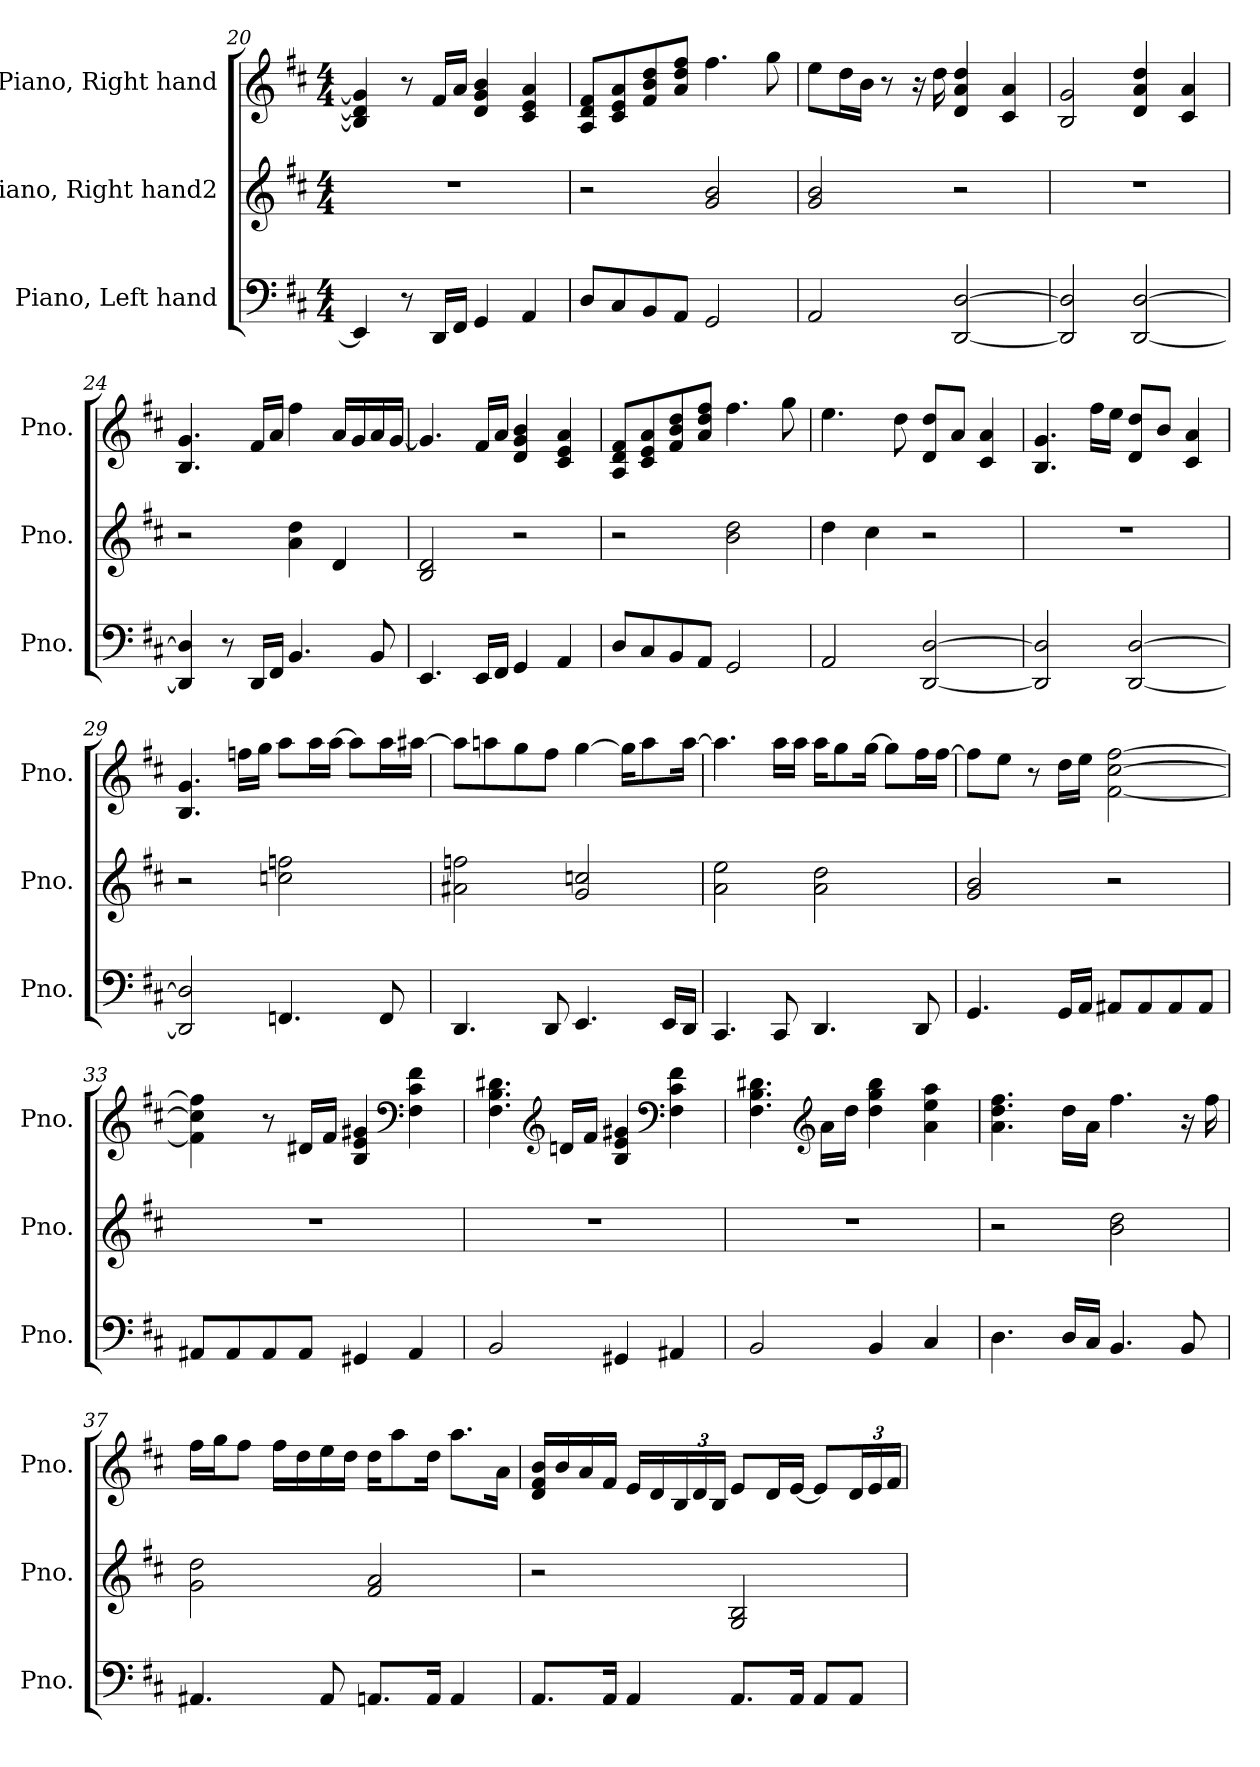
**kern	**kern	**kern
*part3	*part2	*part1
*staff3	*staff2	*staff1
*I"Piano, Left hand	*I"Piano, Right hand2	*I"Piano, Right hand
*I'Pno.	*I'Pno.	*I'Pno.
*clefF4	*clefG2	*clefG2
*k[f#c#]	*k[f#c#]	*k[f#c#]
*M4/4	*M4/4	*M4/4
=20	=20	=20
4EE/]	1r	4B/] 4d/] 4g/]
8r	.	8r
16DD/LL	.	16f#/LL
16FF#/JJ	.	16a/JJ
4GG/	.	4d/ 4g/ 4b/
4AA/	.	4c#/ 4e/ 4a/
=21	=21	=21
8D/L	2r	8A/ 8d/ 8f#/L
8C#/	.	8c#/ 8e/ 8a/
8BB/	.	8f#/ 8b/ 8dd/
8AA/J	.	8a/ 8dd/ 8ff#/J
2GG/	2g/ 2b/	4.ff#\
.	.	8gg\
!!LO:LB:g=z
=22	=22	=22
2AA/	2g/ 2b/	8ee\L
.	.	16dd\L
.	.	16b\JJ
.	.	8r
.	.	16r
.	.	16dd\
[2DD/ [2D/	2r	4d/ 4a/ 4dd/
.	.	4c#/ 4a/
=23	=23	=23
2DD/] 2D/]	1r	2B/ 2g/
[2DD/ [2D/	.	4d/ 4a/ 4dd/
.	.	4c#/ 4a/
=24	=24	=24
4DD/] 4D/]	2r	4.B/ 4.g/
8r	.	.
16DD/LL	.	16f#/LL
16FF#/JJ	.	16a/JJ
4.BB/	4a\ 4dd\	4ff#\
.	4d/	16a/LL
.	.	16g/
8BB/	.	16a/
.	.	[16g/JJ
=25	=25	=25
4.EE/	2B/ 2d/	4.g/]
16EE/LL	.	16f#/LL
16FF#/JJ	.	16a/JJ
4GG/	2r	4d/ 4g/ 4b/
4AA/	.	4c#/ 4e/ 4a/
=26	=26	=26
8D/L	2r	8A/ 8d/ 8f#/L
8C#/	.	8c#/ 8e/ 8a/
8BB/	.	8f#/ 8b/ 8dd/
8AA/J	.	8a/ 8dd/ 8ff#/J
2GG/	2b\ 2dd\	4.ff#\
.	.	8gg\
=27	=27	=27
2AA/	4dd\	4.ee\
.	4cc#\	.
.	.	8dd\
[2DD/ [2D/	2r	8d/ 8dd/L
.	.	8a/J
.	.	4c#/ 4a/
!!LO:LB:g=z
=28	=28	=28
2DD/] 2D/]	1r	4.B/ 4.g/
.	.	16ff#\LL
.	.	16ee\JJ
[2DD/ [2D/	.	8d/ 8dd/L
.	.	8b/J
.	.	4c#/ 4a/
=29	=29	=29
2DD/] 2D/]	2r	4.B/ 4.g/
.	.	16ffn\LL
.	.	16gg\JJ
4.FFn/	2ccn\ 2ffn\	8aa\L
.	.	16aa\L
.	.	[16aa\JJ
.	.	8aa\L]
8FF/	.	16aa\L
.	.	[16aa#X\JJ
=30	=30	=30
4.DD/	2a#X\ 2ffn\	8aa#\L]
.	.	8aan\
.	.	8gg\
8DD/	.	8ff#\J
4.EE/	2g/ 2ccn/	[4gg\
.	.	16gg\KL]
.	.	8aa\
16EE/LL	.	.
16DD/JJ	.	[16aa\Jk
=31	=31	=31
4.CC#/	2a\ 2ee\	4.aa\]
8CC#/	.	16aa\LL
.	.	16aa\JJ
4.DD/	2a\ 2dd\	16aa\KL
.	.	8gg\
.	.	[16gg\Jk
.	.	8gg\L]
8DD/	.	16ff#\L
.	.	[16ff#\JJ
!!LO:PB:g=z
=32	=32	=32
4.GG/	2g/ 2b/	8ff#\L]
.	.	8ee\J
.	.	8r
16GG/LL	.	16dd\LL
16AA/JJ	.	16ee\JJ
8AA#X/L	2r	[2f#\ [2cc#\ [2ff#\
8AA#/	.	.
8AA#/	.	.
8AA#/J	.	.
=33	=33	=33
8AA#X/L	1r	4f#\] 4cc#\] 4ff#\]
8AA#/	.	.
8AA#/	.	8r
8AA#/J	.	16d#X/LL
.	.	16f#/JJ
4GG#X/	.	4B/ 4e/ 4g#X/
*	*	*clefF4
4AA#/	.	4F#\ 4c#\ 4f#\
=34	=34	=34
2BB/	1r	4.F#\ 4.B\ 4.d#X\
*	*	*clefG2
.	.	16dn/LL
.	.	16f#/JJ
4GG#X/	.	4B/ 4e/ 4g#X/
*	*	*clefF4
4AA#X/	.	4F#\ 4c#\ 4f#\
=35	=35	=35
2BB/	1r	4.F#\ 4.B\ 4.d#X\
*	*	*clefG2
.	.	16a\LL
.	.	16dd\JJ
4BB/	.	4dd\ 4gg\ 4bb\
4C#/	.	4a\ 4ee\ 4aa\
!!LO:LB:g=z
=36	=36	=36
4.D\	2r	4.a\ 4.dd\ 4.ff#\
16D/LL	.	16dd\LL
16C#/JJ	.	16a\JJ
4.BB/	2b\ 2dd\	4.ff#\
8BB/	.	16r
.	.	16ff#\
=37	=37	=37
4.AA#X/	2g\ 2dd\	16ff#\LL
.	.	16gg\J
.	.	8ff#\J
.	.	16ff#\LL
.	.	16dd\
8AA#/	.	16ee\
.	.	16dd\JJ
8.AAn/L	2f#/ 2a/	16dd\KL
.	.	8aa\
16AA/Jk	.	16dd\Jk
4AA/	.	8.aa\L
.	.	16a\Jk
=38	=38	=38
8.AA/L	2r	16d/ 16f#/ 16b/LL
.	.	16b/
.	.	16a/
16AA/Jk	.	16f#/JJ
4AA/	.	16e/LL
.	.	16d/
*	*	*Xbrackettup
.	.	24B/
.	.	24d/
.	.	24B/JJ
8.AA/L	2G/ 2B/	8e/L
.	.	16d/L
16AA/Jk	.	[16e/JJ
8AA/L	.	8e/L]
8AA/J	.	24d/L
.	.	24e/
.	.	24f#/JJ
=	=	=
*-	*-	*-
